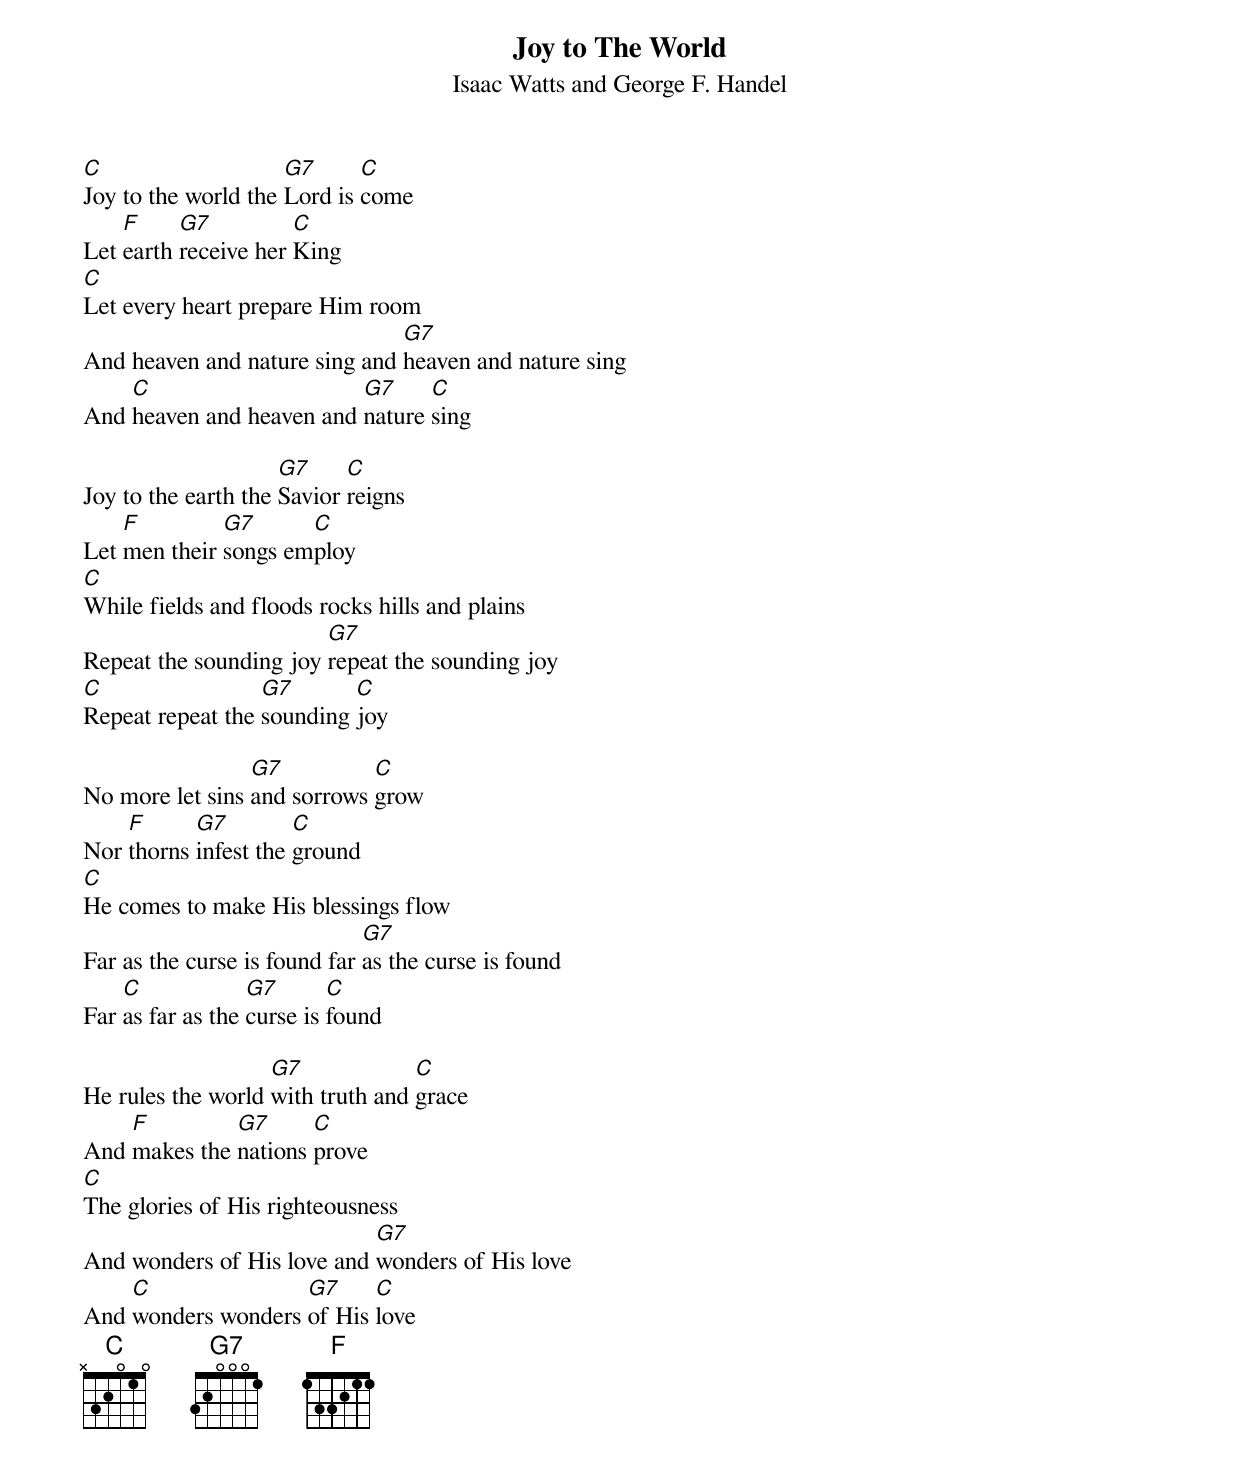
{t:Joy to The World}
{st:Isaac Watts and George F. Handel}
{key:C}

[C]Joy to the world the [G7]Lord is [C]come
Let [F]earth [G7]receive her [C]King
[C]Let every heart prepare Him room
And heaven and nature sing and [G7]heaven and nature sing
And [C]heaven and heaven and [G7]nature [C]sing

Joy to the earth the [G7]Savior [C]reigns
Let [F]men their [G7]songs em[C]ploy
[C]While fields and floods rocks hills and plains
Repeat the sounding joy [G7]repeat the sounding joy
[C]Repeat repeat the [G7]sounding [C]joy

No more let sins [G7]and sorrows [C]grow
Nor [F]thorns [G7]infest the [C]ground
[C]He comes to make His blessings flow
Far as the curse is found far [G7]as the curse is found
Far [C]as far as the [G7]curse is [C]found

He rules the world [G7]with truth and [C]grace
And [F]makes the [G7]nations [C]prove
[C]The glories of His righteousness
And wonders of His love and [G7]wonders of His love
And [C]wonders wonders [G7]of His [C]love
